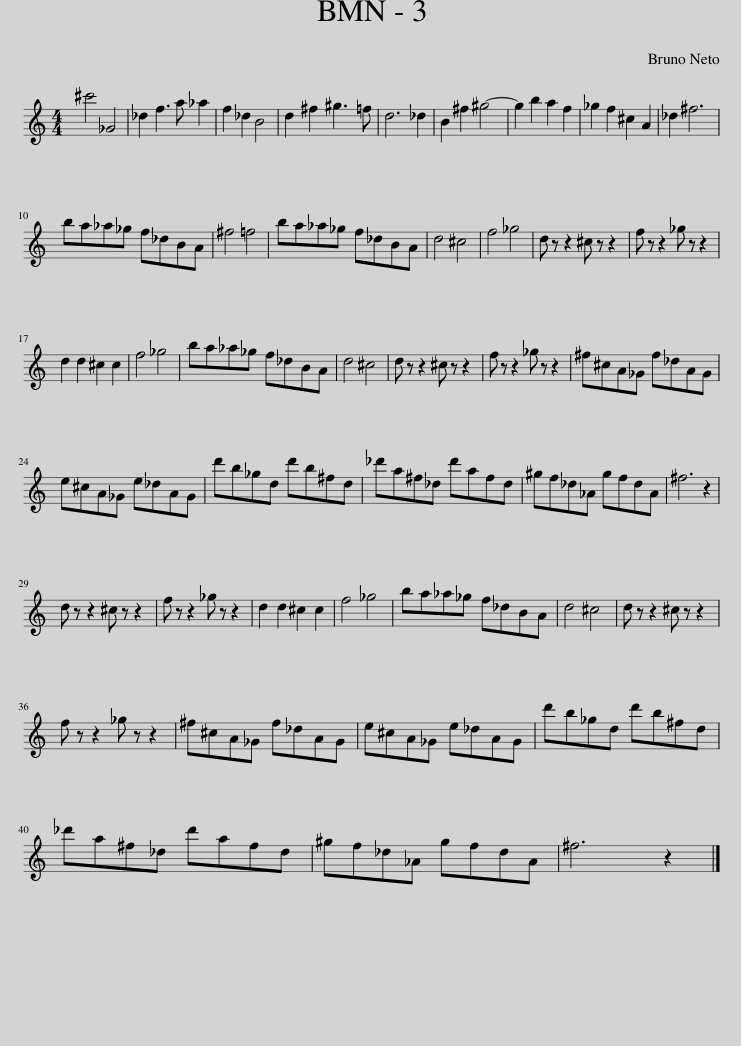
X:1
L:1/8
M:4/4
I:linebreak $
K:C
V:1 treble
V:1
 ^c'4 _G4 | _d2 f3 a _a2 | f2 _d2 B4 | d2 ^f2 ^g3 =f | d6 _d2 | %5
 B2 ^f2 ^g4- | g2 b2 a2 f2 | _g2 f2 ^c2 A2 | _d2 ^f6 |$ ba_a_g f_dBA | %10
 ^f4 =f4 | ba_a_g f_dBA | d4 ^c4 | f4 _g4 | d z z2 ^c z z2 | %15
 f z z2 _g z z2 |$ d2 d2 ^c2 c2 | f4 _g4 | ba_a_g f_dBA | d4 ^c4 | %20
 d z z2 ^c z z2 | f z z2 _g z z2 | ^f^cA_G f_dAG |$ e^cA_G e_dAG | d'b_gd d'b^fd | %25
 _d'a^f_d d'afd | ^gf_d_A gfdA | ^f6 z2 |$ d z z2 ^c z z2 | f z z2 _g z z2 | %30
 d2 d2 ^c2 c2 | f4 _g4 | ba_a_g f_dBA | d4 ^c4 | d z z2 ^c z z2 |$ %35
 f z z2 _g z z2 | ^f^cA_G f_dAG | e^cA_G e_dAG | d'b_gd d'b^fd |$ _d'a^f_d d'afd | %40
 ^gf_d_A gfdA | ^f6 z2 |] %42
